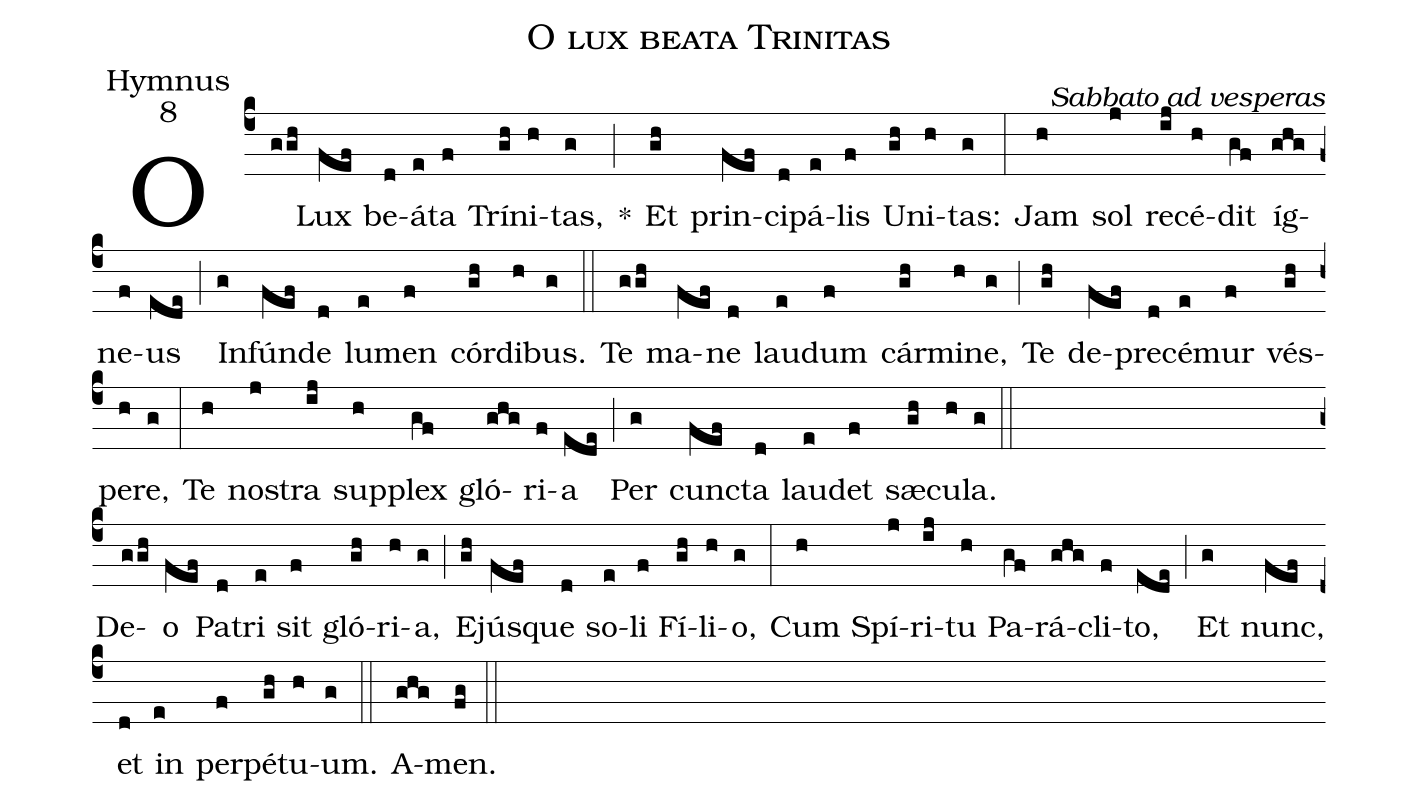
name:O lux beata Trinitas;
office-part:Hymnus;
mode:8;
commentary:Sabbato ad vesperas;
%%
O(c4ggh) Lux(fef) be(d)á(e)ta(f) Trí(gh)ni(h)tas,(g)  *(;)
Et(gh) prin(fef)ci(d)pá(e)lis(f) U(gh)ni(h)tas:(g) (:)
Jam(h) sol(j) re(ij)cé(h)dit(gf) íg(ghg)ne(f)us(ede) (;)
In(g)fún(fef)de(d) lu(e)men(f) cór(gh)di(h)bus.(g) (::)
Te(ggh) ma(fef)ne(d) lau(e)dum(f) cár(gh)mi(h)ne,(g) (;)
Te(gh) de(fef)pre(d)cé(e)mur(f) vés(gh)pe(h)re,(g) (:)
Te(h) no(j)stra(ij) sup(h)plex(gf) gló(ghg)ri(f)a(ede) (;)
Per(g) cun(fef)cta(d) lau(e)det(f) sæ(gh)cu(h)la.(g) (::) (Z)

De(ggh)o(fef) Pa(d)tri(e) sit(f) gló(gh)ri(h)a,(g) (;)
E(gh)jús(fef)que(d) so(e)li(f) Fí(gh)li(h)o,(g) (:)
Cum(h) Spí(j)ri(ij)tu(h) Pa(gf)rá(ghg)cli(f)to,(ede) (;)
Et(g) nunc,(fef) et(d) in(e) per(f)pé(gh)tu(h)um.(g) (::) A(ghg)men.(fg) (::)
